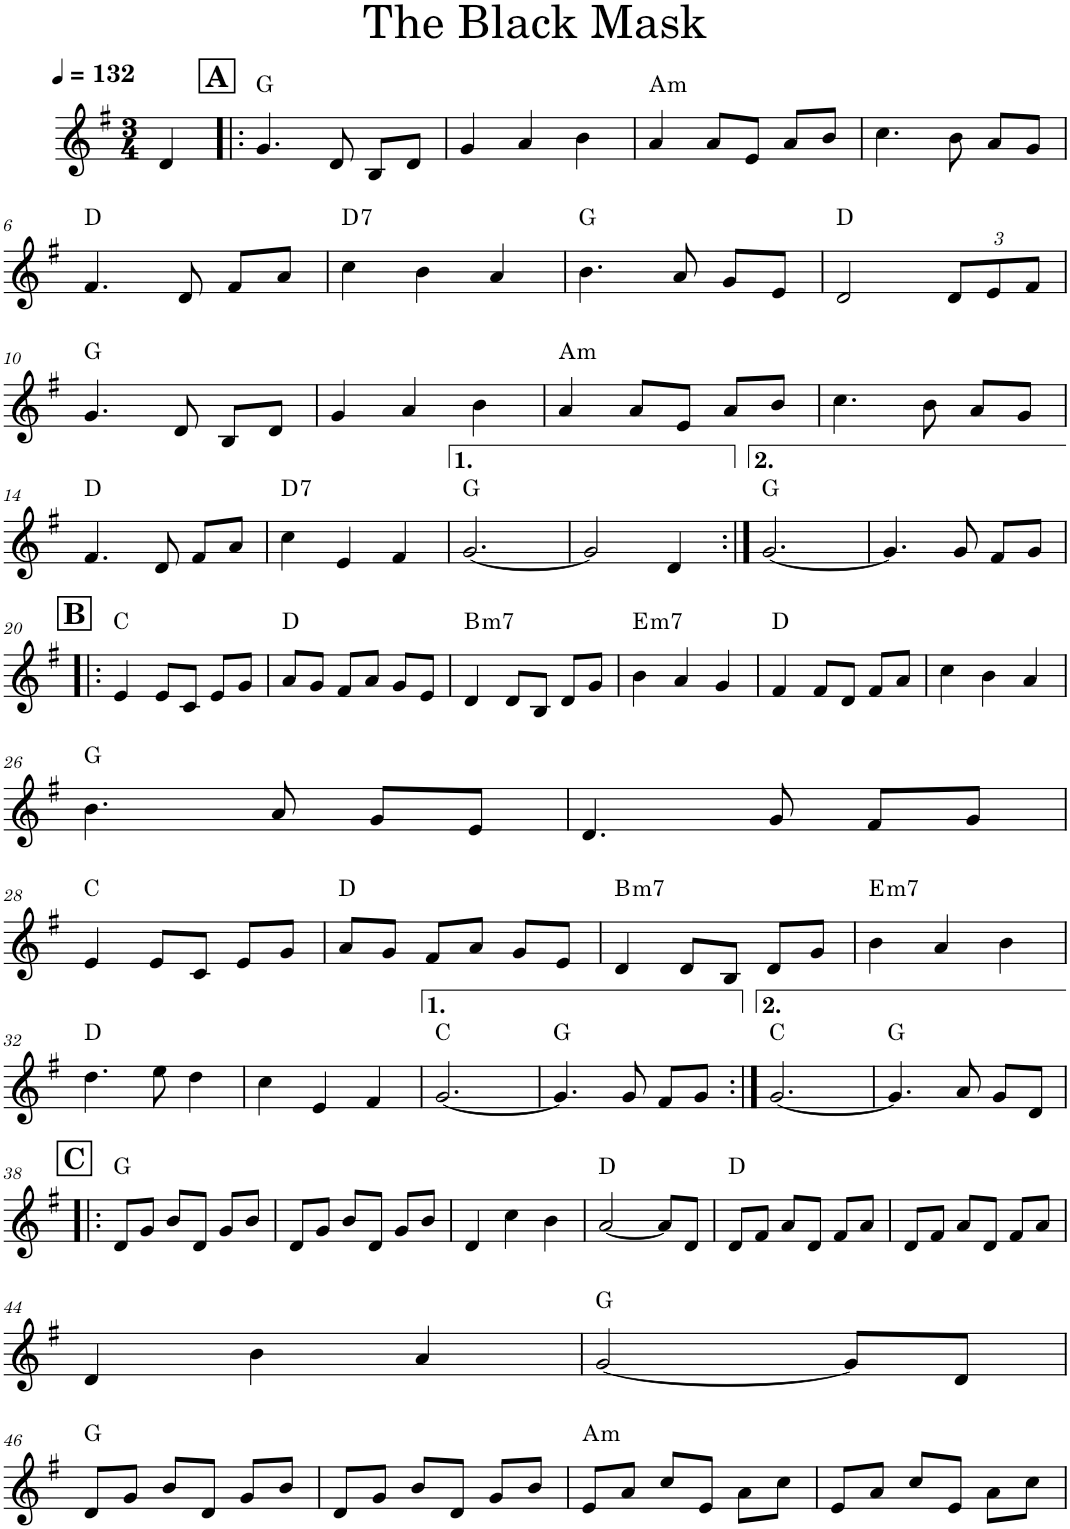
**kern	**harte
*part1	*part1
*staff1	*
*I"Piano	*
*I'Pno.	*
*clefG2	*
*k[f#]	*
*M3/4	*
*MM132	*
=1	=1
4d/	.
!!LO:REH:place=s1:a:B:cj:fs=14:t=A
=2!|:	=2!|:
4.g/	G:maj
8d/	.
8B/L	.
8d/J	.
=3	=3
4g/	.
4a/	.
4b\	.
=4	=4
!	!LO:H:kt=m
4a/	A:min
8a/L	.
8e/J	.
8a/L	.
8b/J	.
=5	=5
4.cc\	.
8b\	.
8a/L	.
8g/J	.
!!LO:LB:g=z
=6	=6
4.f#/	D:maj
8d/	.
8f#/L	.
8a/J	.
=7	=7
!	!LO:H:kt=7
4cc\	D:7
4b\	.
4a/	.
=8	=8
4.b\	G:maj
8a/	.
8g/L	.
8e/J	.
=9	=9
2d/	D:maj
*Xbrackettup	*
12d/L	.
12e/	.
12f#/J	.
!!LO:LB:g=z
=10	=10
4.g/	G:maj
8d/	.
8B/L	.
8d/J	.
=11	=11
4g/	.
4a/	.
4b\	.
=12	=12
!	!LO:H:kt=m
4a/	A:min
8a/L	.
8e/J	.
8a/L	.
8b/J	.
=13	=13
4.cc\	.
8b\	.
8a/L	.
8g/J	.
!!LO:LB:g=z
=14	=14
4.f#/	D:maj
8d/	.
8f#/L	.
8a/J	.
=15	=15
!	!LO:H:kt=7
4cc\	D:7
4e/	.
4f#/	.
=16	=16
[2.g/	G:maj
=17	=17
2g/]	.
4d/	.
=18:|!	=18:|!
[2.g/	G:maj
=19	=19
4.g/]	.
8g/	.
8f#/L	.
8g/J	.
!!LO:LB:g=z
!!LO:REH:place=s1:a:B:cj:fs=14:t=B
=20!|:	=20!|:
4e/	C:maj
8e/L	.
8c/J	.
8e/L	.
8g/J	.
=21	=21
8a/L	D:maj
8g/J	.
8f#/L	.
8a/J	.
8g/L	.
8e/J	.
=22	=22
!	!LO:H:kt=m7
4d/	B:min7
8d/L	.
8B/J	.
8d/L	.
8g/J	.
=23	=23
!	!LO:H:kt=m7
4b\	E:min7
4a/	.
4g/	.
=24	=24
4f#/	D:maj
8f#/L	.
8d/J	.
8f#/L	.
8a/J	.
=25	=25
4cc\	.
4b\	.
4a/	.
!!LO:LB:g=z
=26	=26
4.b\	G:maj
8a/	.
8g/L	.
8e/J	.
=27	=27
4.d/	.
8g/	.
8f#/L	.
8g/J	.
!!LO:LB:g=z
=28	=28
4e/	C:maj
8e/L	.
8c/J	.
8e/L	.
8g/J	.
=29	=29
8a/L	D:maj
8g/J	.
8f#/L	.
8a/J	.
8g/L	.
8e/J	.
=30	=30
!	!LO:H:kt=m7
4d/	B:min7
8d/L	.
8B/J	.
8d/L	.
8g/J	.
=31	=31
!	!LO:H:kt=m7
4b\	E:min7
4a/	.
4b\	.
!!LO:LB:g=z
=32	=32
4.dd\	D:maj
8ee\	.
4dd\	.
=33	=33
4cc\	.
4e/	.
4f#/	.
=34	=34
[2.g/	C:maj
=35	=35
4.g/]	G:maj
8g/	.
8f#/L	.
8g/J	.
=36:|!	=36:|!
[2.g/	C:maj
=37	=37
4.g/]	G:maj
8a/	.
8g/L	.
8d/J	.
!!LO:LB:g=z
!!LO:REH:place=s1:a:B:cj:fs=14:t=C
=38!|:	=38!|:
8d/L	G:maj
8g/J	.
8b/L	.
8d/J	.
8g/L	.
8b/J	.
=39	=39
8d/L	.
8g/J	.
8b/L	.
8d/J	.
8g/L	.
8b/J	.
=40	=40
4d/	.
4cc\	.
4b\	.
=41	=41
[2a/	D:maj
8a/L]	.
8d/J	.
=42	=42
8d/L	D:maj
8f#/J	.
8a/L	.
8d/J	.
8f#/L	.
8a/J	.
=43	=43
8d/L	.
8f#/J	.
8a/L	.
8d/J	.
8f#/L	.
8a/J	.
!!LO:LB:g=z
=44	=44
4d/	.
4b\	.
4a/	.
=45	=45
[2g/	G:maj
8g/L]	.
8d/J	.
!!LO:LB:g=z
=46	=46
8d/L	G:maj
8g/J	.
8b/L	.
8d/J	.
8g/L	.
8b/J	.
=47	=47
8d/L	.
8g/J	.
8b/L	.
8d/J	.
8g/L	.
8b/J	.
=48	=48
!	!LO:H:kt=m
8e/L	A:min
8a/J	.
8cc/L	.
8e/J	.
8a\L	.
8cc\J	.
=49	=49
8e/L	.
8a/J	.
8cc/L	.
8e/J	.
8a\L	.
8cc\J	.
=	=
*-	*-
